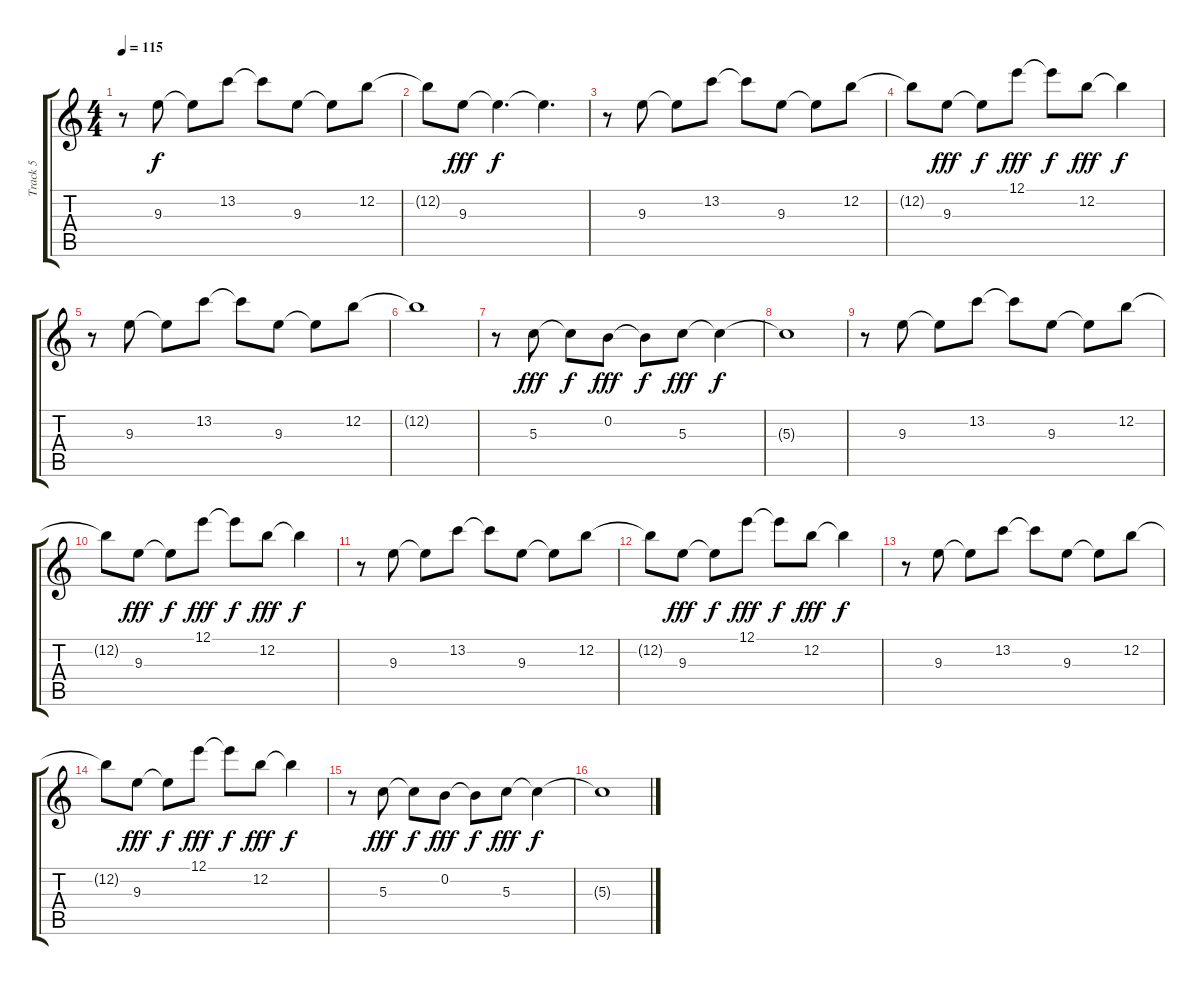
\track ("Track 5" "Track 5") {instrument electricguitarclean}
\staff {score tabs}
\tuning (E4 B3 G3 D3 A2 D2) {hide}
\ts (4 4)
\tempo 115
\clef g2
\ks c
r.8{dy f instrument electricguitarclean} 9.3.8 9.3{t}.8 13.2.8 13.2{t}.8 9.3.8 9.3{t}.8 12.2.8 |
12.2{t}.8 9.3.8{dy fff} 9.3{t}.4{d dy f} 9.3{t}.4{d} |
r.8{instrument electricguitarclean} 9.3.8 9.3{t}.8 13.2.8 13.2{t}.8 9.3.8 9.3{t}.8 12.2.8 |
12.2{t}.8 9.3.8{dy fff} 9.3{t}.8{dy f} 12.1.8{dy fff} 12.1{t}.8{dy f} 12.2.8{dy fff} 12.2{t}.4{dy f} |
r.8{instrument electricguitarclean} 9.3.8 9.3{t}.8 13.2.8 13.2{t}.8 9.3.8 9.3{t}.8 12.2.8 |
12.2{t}.1 |
r.8 5.3.8{dy fff} 5.3{t}.8{dy f} 0.2.8{dy fff} 0.2{t}.8{dy f} 5.3.8{dy fff} 5.3{t}.4{dy f} |
5.3{t}.1 |
r.8{instrument electricguitarclean} 9.3.8 9.3{t}.8 13.2.8 13.2{t}.8 9.3.8 9.3{t}.8 12.2.8 |
12.2{t}.8 9.3.8{dy fff} 9.3{t}.8{dy f} 12.1.8{dy fff} 12.1{t}.8{dy f} 12.2.8{dy fff} 12.2{t}.4{dy f} |
r.8{instrument electricguitarclean} 9.3.8 9.3{t}.8 13.2.8 13.2{t}.8 9.3.8 9.3{t}.8 12.2.8 |
12.2{t}.8 9.3.8{dy fff} 9.3{t}.8{dy f} 12.1.8{dy fff} 12.1{t}.8{dy f} 12.2.8{dy fff} 12.2{t}.4{dy f} |
r.8{instrument electricguitarclean} 9.3.8 9.3{t}.8 13.2.8 13.2{t}.8 9.3.8 9.3{t}.8 12.2.8 |
12.2{t}.8 9.3.8{dy fff} 9.3{t}.8{dy f} 12.1.8{dy fff} 12.1{t}.8{dy f} 12.2.8{dy fff} 12.2{t}.4{dy f} |
r.8 5.3.8{dy fff} 5.3{t}.8{dy f} 0.2.8{dy fff} 0.2{t}.8{dy f} 5.3.8{dy fff} 5.3{t}.4{dy f} |
5.3{t}.1
